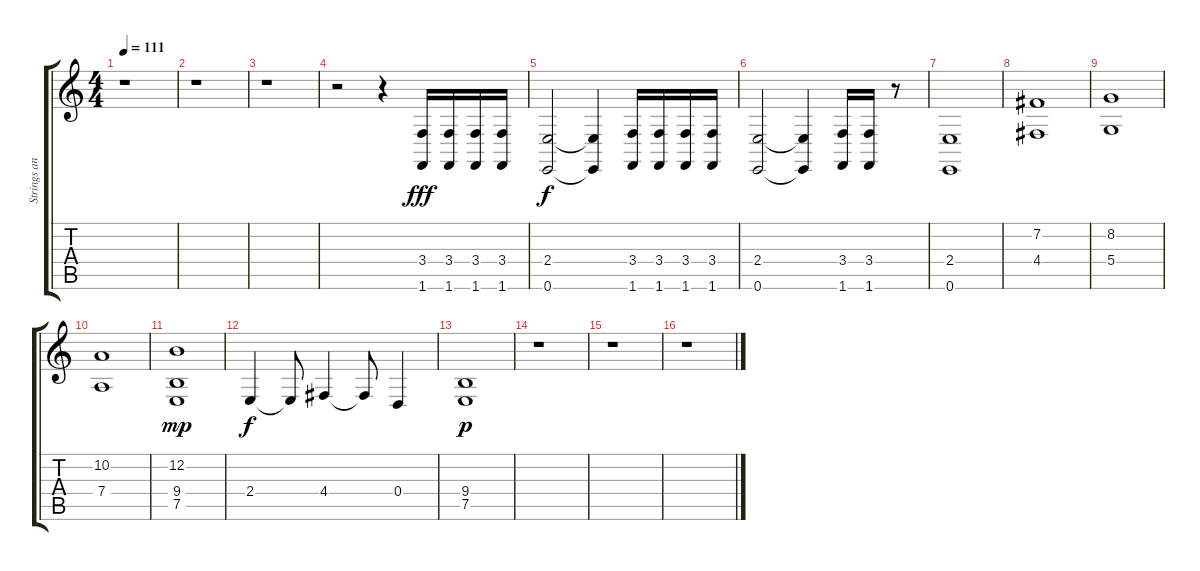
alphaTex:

\track ("Strings and Stuff" "Strings an") {instrument stringensemble2}
\staff {score tabs}
\tuning (E4 B3 G3 D3 A2 E2) {hide}
\ts (4 4)
\tempo 111
\clef g2
\ks c
r.1{dy fff instrument stringensemble2} |
r.1 |
r.1 |
r.2 r.4 (3.4 1.6).16 (3.4 1.6).16 (3.4 1.6).16 (3.4 1.6).16 |
(2.4 0.6).2{dy f} (2.4{t} 0.6{t}).4 (3.4 1.6).16 (3.4 1.6).16 (3.4 1.6).16 (3.4 1.6).16 |
(2.4 0.6).2 (2.4{t} 0.6{t}).4 (3.4 1.6).16 (3.4 1.6).16 r.8 |
(2.4 0.6).1 |
(7.2 4.4).1 |
(8.2 5.4).1 |
(10.2 7.4).1 |
(12.2 9.4 7.5).1{dy mp} |
2.4.4{dy f} 2.4{t}.8 4.4.4 4.4{t}.8 0.4.4 |
(9.4 7.5).1{dy p} |
r.1 |
r.1 |
r.1
